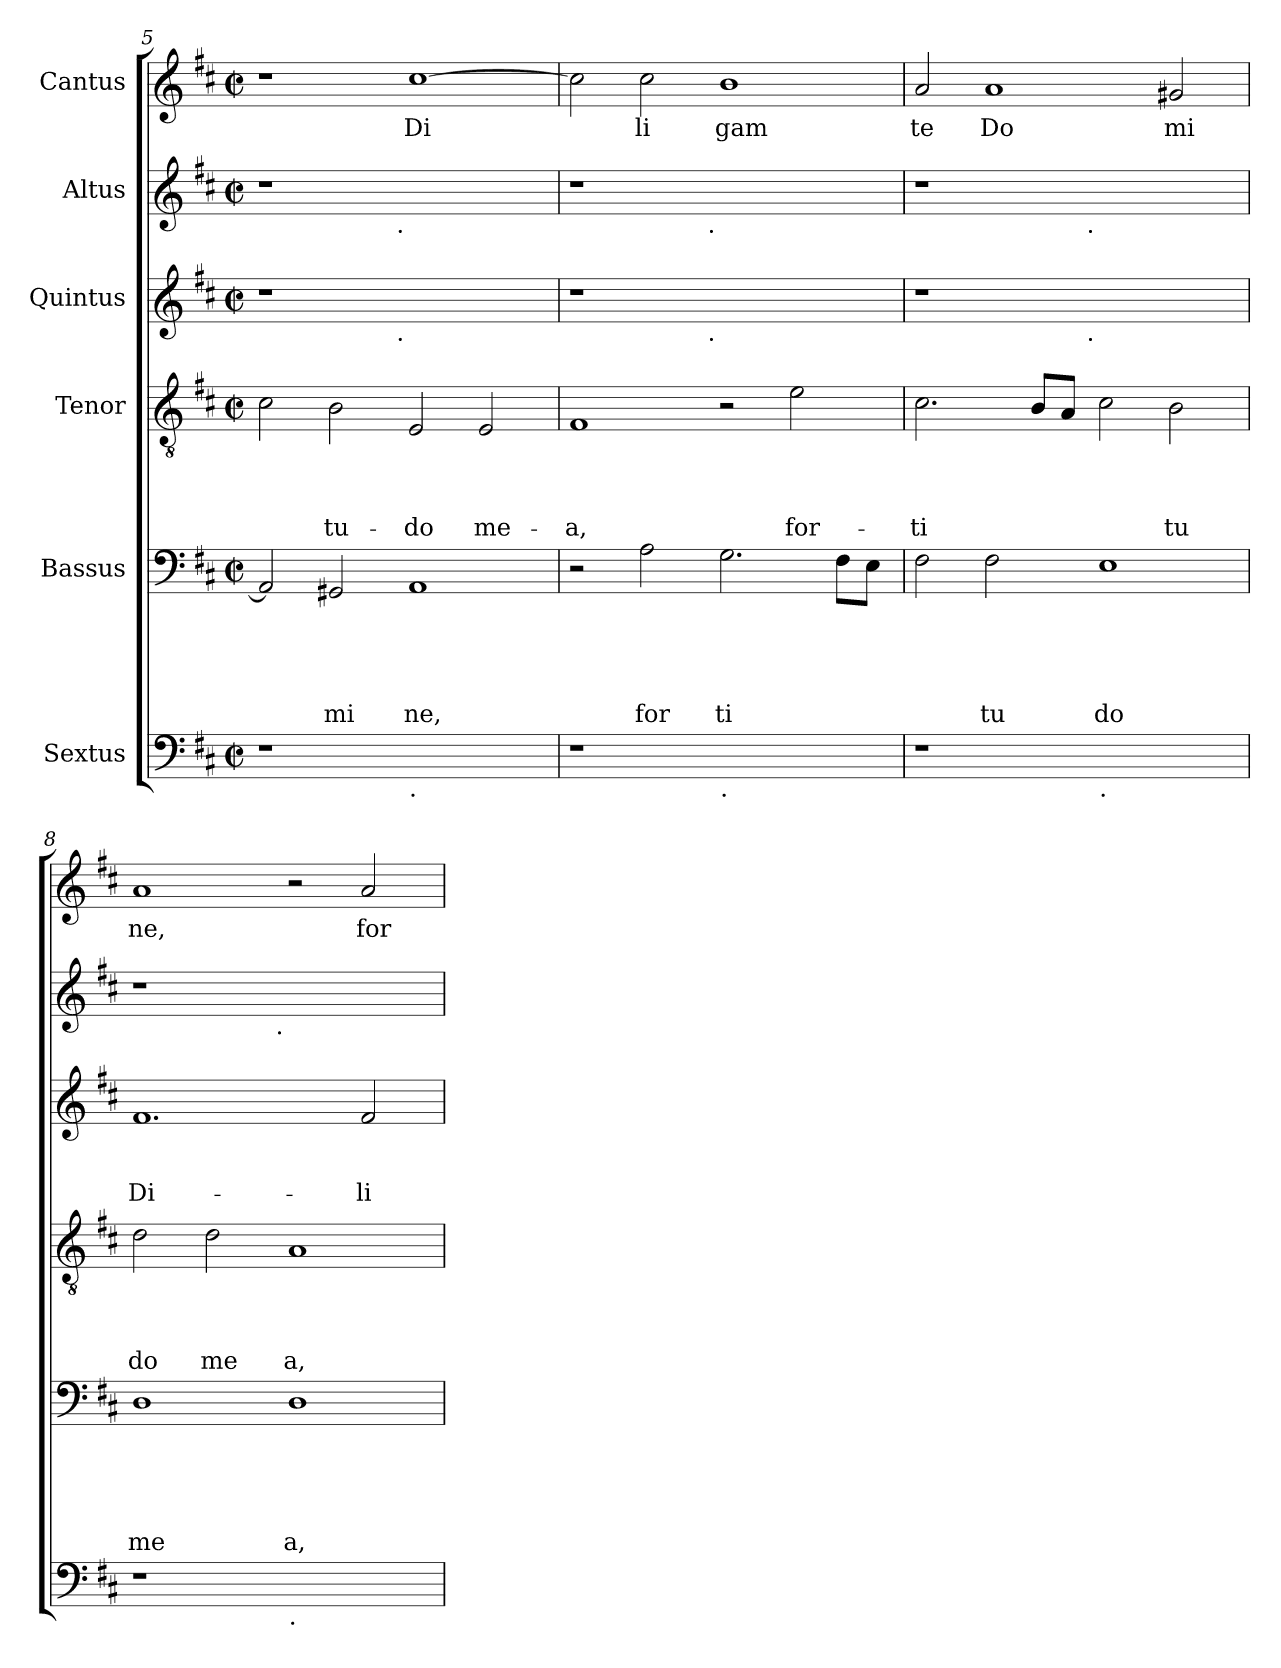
**kern	**kern	**text	**text	**text	**text	**text	**kern	**text	**text	**text	**text	**kern	**text	**text	**text	**kern	**kern	**text
*part6	*part5	*part5	*part5	*part5	*part5	*part5	*part4	*part4	*part4	*part4	*part4	*part3	*part3	*part3	*part3	*part2	*part1	*part1
*staff6	*staff5	*staff5	*staff5	*staff5	*staff5	*staff5	*staff4	*staff4	*staff4	*staff4	*staff4	*staff3	*staff3	*staff3	*staff3	*staff2	*staff1	*staff1
*I"Sextus	*I"Bassus	*	*	*	*	*	*I"Tenor	*	*	*	*	*I"Quintus	*	*	*	*I"Altus	*I"Cantus	*
*clefF4	*clefF4	*	*	*	*	*	*clefGv2	*	*	*	*	*clefG2	*	*	*	*clefG2	*clefG2	*
*k[f#c#]	*k[f#c#]	*	*	*	*	*	*k[f#c#]	*	*	*	*	*k[f#c#]	*	*	*	*k[f#c#]	*k[f#c#]	*
*D:	*D:	*	*	*	*	*	*D:	*	*	*	*	*D:	*	*	*	*D:	*D:	*
*M2/2	*M2/2	*	*	*	*	*	*M2/2	*	*	*	*	*M2/2	*	*	*	*M2/2	*M2/2	*
*met(c|)	*met(c|)	*	*	*	*	*	*met(c|)	*	*	*	*	*met(c|)	*	*	*	*met(c|)	*met(c|)	*
=5	=5	=5	=5	=5	=5	=5	=5	=5	=5	=5	=5	=5	=5	=5	=5	=5	=5	=5
*	*	*	*	*	*	*	*	*	*	*	*	*^	*	*	*	*^	*	*
1r	2AA/]	.	.	.	.	.	2c#\	.	.	.	.	1r	2ryy	.	.	.	1r	2ryy	1r	.
!	!	!	!	!	!	!LO:LY:b	!	!	!	!	!LO:LY:b	!	!	!	!	!	!	!	!	!
.	2GG#X/	.	.	.	.	mi	2B\	.	.	.	-tu-	.	4...ryy	.	.	.	.	4...ryy	.	.
!	!	!	!	!	!	!	!	!	!	!	!	!	!	!	!	!	!	!LO:TX:b:t=.	!	!
!	!	!	!	!	!	!	!	!	!	!	!	!	!LO:TX:b:t=.	!	!	!	!	!	!	!
.	.	.	.	.	.	.	.	.	.	.	.	.	1ryy	.	.	.	.	1ryy	.	.
!LO:TX:b:t=.	!	!	!	!	!	!	!	!	!	!	!	!	!	!	!	!	!	!	!	!
!	!	!	!	!	!	!LO:LY:b	!	!	!	!	!LO:LY:b	!	!	!	!	!	!	!	!	!LO:LY:b
1ryy	1AA	.	.	.	.	ne,	2E/	.	.	.	-do	1ryy	.	.	.	.	1ryy	.	[>1cc#	Di
!	!	!	!	!	!	!	!	!	!	!	!LO:LY:b	!	!	!	!	!	!	!	!	!
.	.	.	.	.	.	.	2E/	.	.	.	me-	.	.	.	.	.	.	.	.	.
.	.	.	.	.	.	.	.	.	.	.	.	.	32ryy	.	.	.	.	32ryy	.	.
=6	=6	=6	=6	=6	=6	=6	=6	=6	=6	=6	=6	=6	=6	=6	=6	=6	=6	=6	=6	=6
!	!	!	!	!	!	!	!	!	!	!	!LO:LY:b	!	!	!	!	!	!	!	!	!
1r	2r	.	.	.	.	.	1F#	.	.	.	-a,	1r	2ryy	.	.	.	1r	2ryy	2cc#\]	.
!	!	!	!	!	!	!LO:LY:b	!	!	!	!	!	!	!	!	!	!	!	!	!	!LO:LY:b
.	2A\	.	.	.	.	for	.	.	.	.	.	.	4...ryy	.	.	.	.	4...ryy	2cc#\	li
!	!	!	!	!	!	!	!	!	!	!	!	!	!	!	!	!	!	!LO:TX:b:t=.	!	!
!	!	!	!	!	!	!	!	!	!	!	!	!	!LO:TX:b:t=.	!	!	!	!	!	!	!
.	.	.	.	.	.	.	.	.	.	.	.	.	1ryy	.	.	.	.	1ryy	.	.
!LO:TX:b:t=.	!	!	!	!	!	!	!	!	!	!	!	!	!	!	!	!	!	!	!	!
!	!	!	!	!	!	!LO:LY:b	!	!	!	!	!	!	!	!	!	!	!	!	!	!LO:LY:b
1ryy	2.G\	.	.	.	.	ti	2r	.	.	.	.	1ryy	.	.	.	.	1ryy	.	1b	gam
!	!	!	!	!	!	!	!	!	!	!	!LO:LY:b	!	!	!	!	!	!	!	!	!
.	.	.	.	.	.	.	2e\	.	.	.	for-	.	.	.	.	.	.	.	.	.
.	8F#\L	.	.	.	.	.	.	.	.	.	.	.	.	.	.	.	.	.	.	.
.	8E\J	.	.	.	.	.	.	.	.	.	.	.	.	.	.	.	.	.	.	.
.	.	.	.	.	.	.	.	.	.	.	.	.	32ryy	.	.	.	.	32ryy	.	.
!!LO:LB:g=z
=7	=7	=7	=7	=7	=7	=7	=7	=7	=7	=7	=7	=7	=7	=7	=7	=7	=7	=7	=7	=7
!	!	!	!	!	!	!	!	!	!	!	!LO:LY:b	!	!	!	!	!	!	!	!	!LO:LY:b
1r	2F#\	.	.	.	.	.	2.c#\	.	.	.	-ti	1r	2ryy	.	.	.	1r	2ryy	2a/	te
!	!	!	!	!	!	!LO:LY:b	!	!	!	!	!	!	!	!	!	!	!	!	!	!LO:LY:b
.	2F#\	.	.	.	.	tu	.	.	.	.	.	.	4...ryy	.	.	.	.	4...ryy	1a	Do
.	.	.	.	.	.	.	8B/L	.	.	.	.	.	.	.	.	.	.	.	.	.
.	.	.	.	.	.	.	8A/J	.	.	.	.	.	.	.	.	.	.	.	.	.
!	!	!	!	!	!	!	!	!	!	!	!	!	!	!	!	!	!	!LO:TX:b:t=.	!	!
!	!	!	!	!	!	!	!	!	!	!	!	!	!LO:TX:b:t=.	!	!	!	!	!	!	!
.	.	.	.	.	.	.	.	.	.	.	.	.	1ryy	.	.	.	.	1ryy	.	.
!LO:TX:b:t=.	!	!	!	!	!	!	!	!	!	!	!	!	!	!	!	!	!	!	!	!
!	!	!	!	!	!	!LO:LY:b	!	!	!	!	!	!	!	!	!	!	!	!	!	!
1ryy	1E	.	.	.	.	do	2c#\	.	.	.	.	1ryy	.	.	.	.	1ryy	.	.	.
!	!	!	!	!	!	!	!	!	!	!	!LO:LY:b	!	!	!	!	!	!	!	!	!LO:LY:b
.	.	.	.	.	.	.	2B\	.	.	.	tu	.	.	.	.	.	.	.	2g#X/	mi
.	.	.	.	.	.	.	.	.	.	.	.	.	32ryy	.	.	.	.	32ryy	.	.
=8	=8	=8	=8	=8	=8	=8	=8	=8	=8	=8	=8	=8	=8	=8	=8	=8	=8	=8	=8	=8
!	!	!	!	!	!	!LO:LY:b	!	!	!	!	!LO:LY:b	!	!	!	!	!LO:LY:b	!	!	!	!LO:LY:b
*	*	*	*	*	*	*	*	*	*	*	*	*v	*v	*	*	*	*	*	*	*
1r	1D	.	.	.	.	me	2d\	.	.	.	do	1.f#	.	.	Di-	1r	2ryy	1a	ne,
!	!	!	!	!	!	!	!	!	!	!	!LO:LY:b	!	!	!	!	!	!	!	!
.	.	.	.	.	.	.	2d\	.	.	.	me	.	.	.	.	.	4...ryy	.	.
!	!	!	!	!	!	!	!	!	!	!	!	!	!	!	!	!	!LO:TX:b:t=.	!	!
.	.	.	.	.	.	.	.	.	.	.	.	.	.	.	.	.	1ryy	.	.
!LO:TX:b:t=.	!	!	!	!	!	!	!	!	!	!	!	!	!	!	!	!	!	!	!
!	!	!	!	!	!	!LO:LY:b	!	!	!	!	!LO:LY:b	!	!	!	!	!	!	!	!
1ryy	1D	.	.	.	.	a,	1A	.	.	.	a,	.	.	.	.	1ryy	.	2r	.
!	!	!	!	!	!	!	!	!	!	!	!	!	!	!	!LO:LY:b	!	!	!	!LO:LY:b
.	.	.	.	.	.	.	.	.	.	.	.	2f#/	.	.	-li-	.	.	2a/	for
.	.	.	.	.	.	.	.	.	.	.	.	.	.	.	.	.	32ryy	.	.
*	*	*	*	*	*	*	*	*	*	*	*	*	*	*	*	*v	*v	*	*
=	=	=	=	=	=	=	=	=	=	=	=	=	=	=	=	=	=	=
*-	*-	*-	*-	*-	*-	*-	*-	*-	*-	*-	*-	*-	*-	*-	*-	*-	*-	*-
